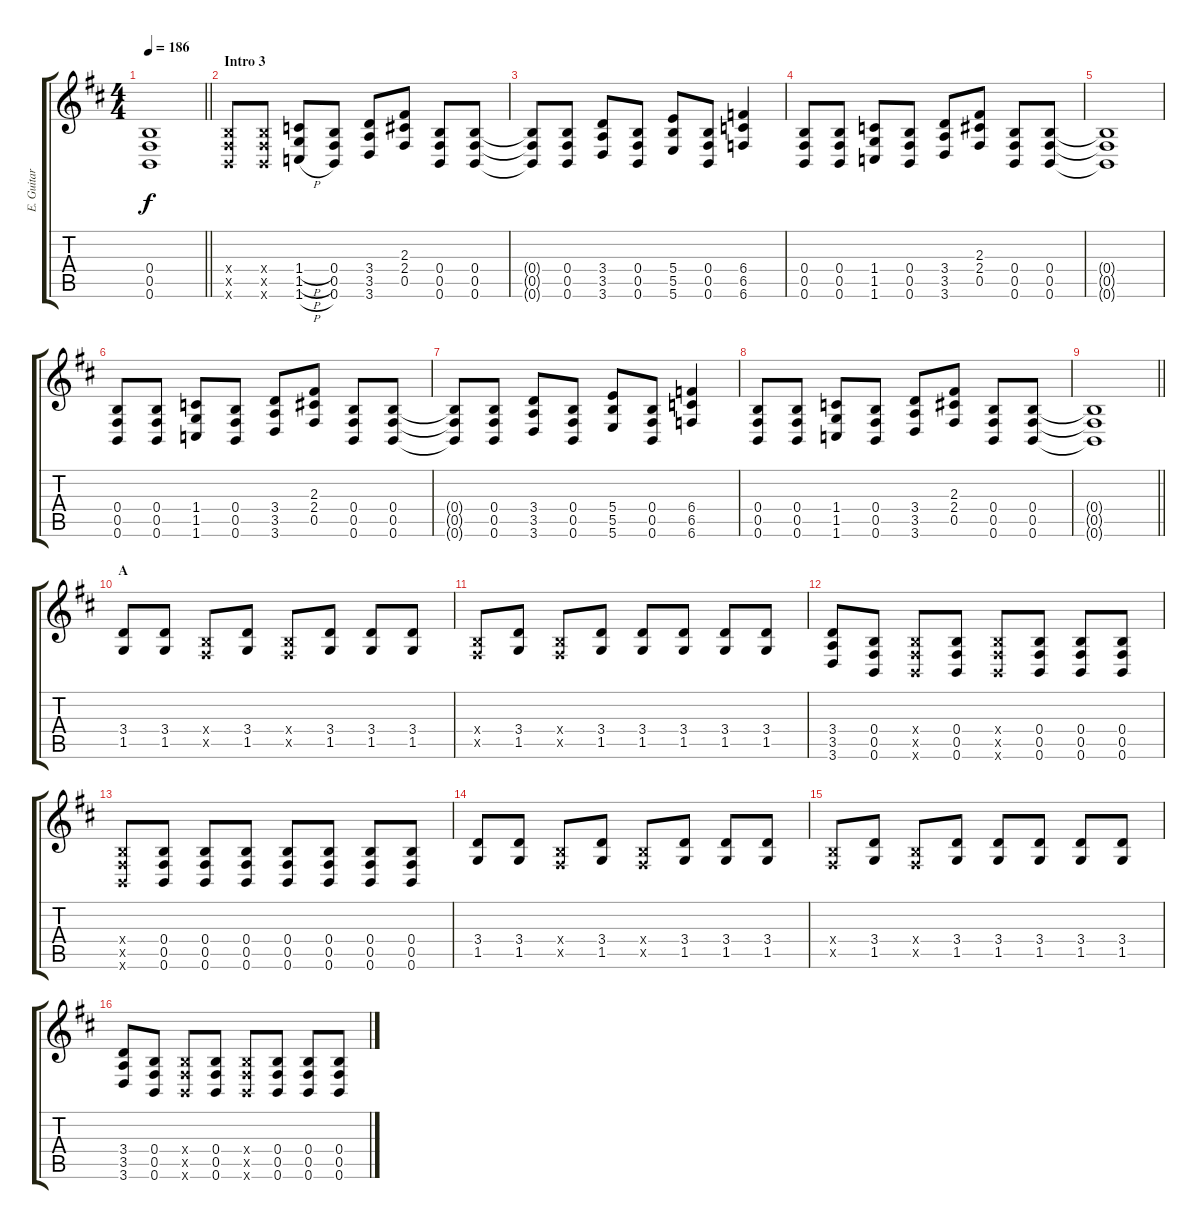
\track ("E. Guitar II" "E. Guitar ") {instrument electricguitarclean}
\staff {score tabs}
\tuning (Db4 Ab3 E3 B2 Gb2 B1) {hide}
\ts (4 4)
\tempo 186
\clef g2
\barLineRight lightlight
\ks d
(0.4{t} 0.5{t} 0.6{t}).1{dy f} |
\section ("" "Intro 3")
(0.4{x} 0.5{x} 0.6{x}).8 (0.4{x} 0.5{x} 0.6{x}).8 (1.4{h} 1.5{h} 1.6{h}).8 (0.4 0.5 0.6).8 (3.4 3.5 3.6).8 (2.3 2.4 0.5).8 (0.4 0.5 0.6).8 (0.4 0.5 0.6).8 |
(0.4{t} 0.5{t} 0.6{t}).8 (0.4 0.5 0.6).8 (3.4 3.5 3.6).8 (0.4 0.5 0.6).8 (5.4 5.5 5.6).8 (0.4 0.5 0.6).8 (6.4 6.5 6.6).4 |
(0.4 0.5 0.6).8 (0.4 0.5 0.6).8 (1.4 1.5 1.6).8 (0.4 0.5 0.6).8 (3.4 3.5 3.6).8 (2.3 2.4 0.5).8 (0.4 0.5 0.6).8 (0.4 0.5 0.6).8 |
(0.4{t} 0.5{t} 0.6{t}).1 |
(0.4 0.5 0.6).8 (0.4 0.5 0.6).8 (1.4 1.5 1.6).8 (0.4 0.5 0.6).8 (3.4 3.5 3.6).8 (2.3 2.4 0.5).8 (0.4 0.5 0.6).8 (0.4 0.5 0.6).8 |
(0.4{t} 0.5{t} 0.6{t}).8 (0.4 0.5 0.6).8 (3.4 3.5 3.6).8 (0.4 0.5 0.6).8 (5.4 5.5 5.6).8 (0.4 0.5 0.6).8 (6.4 6.5 6.6).4 |
(0.4 0.5 0.6).8 (0.4 0.5 0.6).8 (1.4 1.5 1.6).8 (0.4 0.5 0.6).8 (3.4 3.5 3.6).8 (2.3 2.4 0.5).8 (0.4 0.5 0.6).8 (0.4 0.5 0.6).8 |
\barLineRight lightlight
(0.4{t} 0.5{t} 0.6{t}).1 |
\section ("" "A")
(3.4 1.5).8 (3.4 1.5).8 (0.4{x} 0.5{x}).8 (3.4 1.5).8 (0.4{x} 0.5{x}).8 (3.4 1.5).8 (3.4 1.5).8 (3.4 1.5).8 |
(0.4{x} 0.5{x}).8 (3.4 1.5).8 (0.4{x} 0.5{x}).8 (3.4 1.5).8 (3.4 1.5).8 (3.4 1.5).8 (3.4 1.5).8 (3.4 1.5).8 |
(3.4 3.5 3.6).8 (0.4 0.5 0.6).8 (0.4{x} 0.5{x} 0.6{x}).8 (0.4 0.5 0.6).8 (0.4{x} 0.5{x} 0.6{x}).8 (0.4 0.5 0.6).8 (0.4 0.5 0.6).8 (0.4 0.5 0.6).8 |
(0.4{x} 0.5{x} 0.6{x}).8 (0.4 0.5 0.6).8 (0.4 0.5 0.6).8 (0.4 0.5 0.6).8 (0.4 0.5 0.6).8 (0.4 0.5 0.6).8 (0.4 0.5 0.6).8 (0.4 0.5 0.6).8 |
(3.4 1.5).8 (3.4 1.5).8 (0.4{x} 0.5{x}).8 (3.4 1.5).8 (0.4{x} 0.5{x}).8 (3.4 1.5).8 (3.4 1.5).8 (3.4 1.5).8 |
(0.4{x} 0.5{x}).8 (3.4 1.5).8 (0.4{x} 0.5{x}).8 (3.4 1.5).8 (3.4 1.5).8 (3.4 1.5).8 (3.4 1.5).8 (3.4 1.5).8 |
(3.4 3.5 3.6).8 (0.4 0.5 0.6).8 (0.4{x} 0.5{x} 0.6{x}).8 (0.4 0.5 0.6).8 (0.4{x} 0.5{x} 0.6{x}).8 (0.4 0.5 0.6).8 (0.4 0.5 0.6).8 (0.4 0.5 0.6).8
